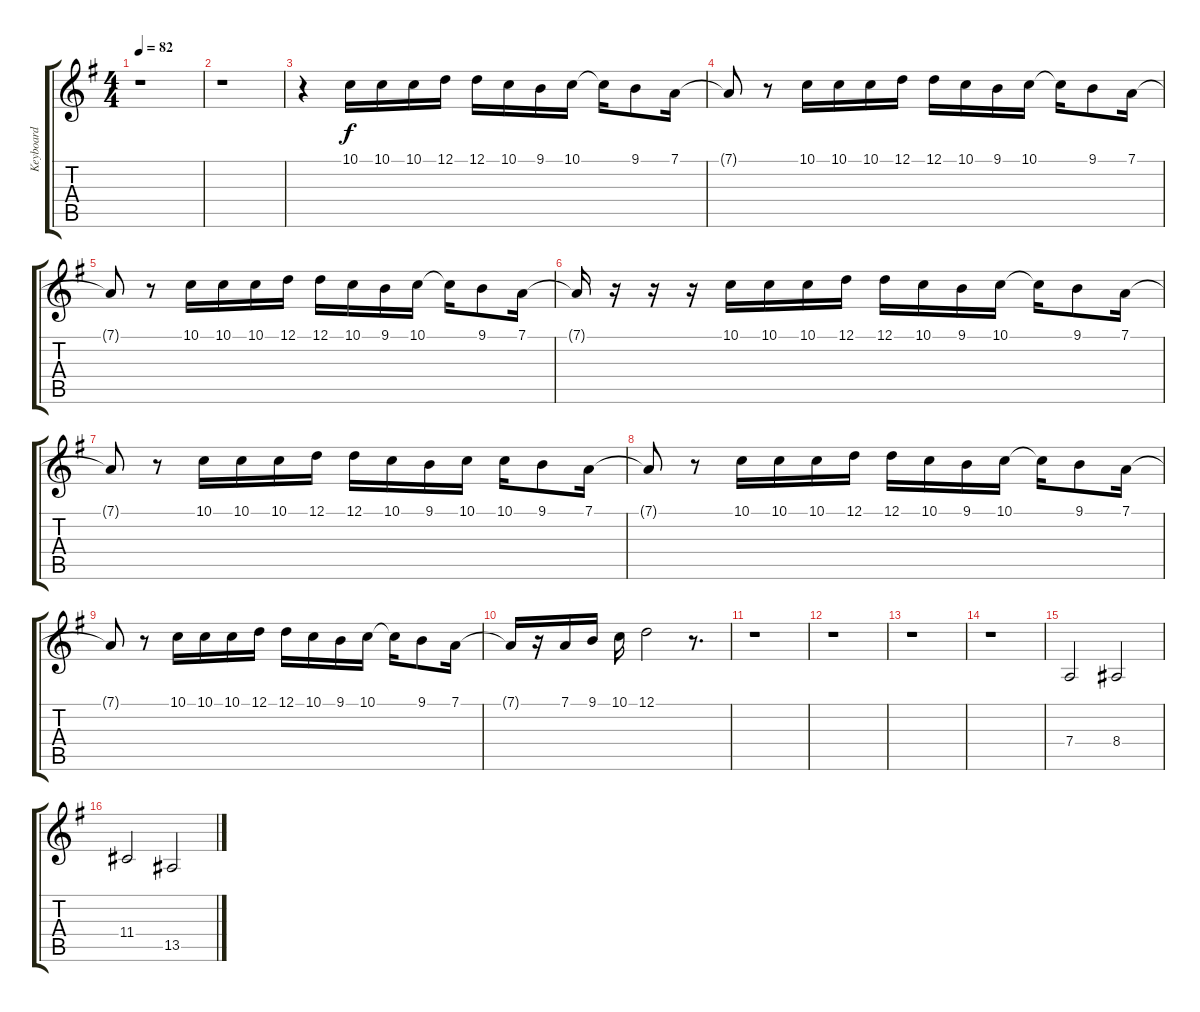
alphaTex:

\track ("Keyboard" "Keyboard") {instrument stringensemble1}
\staff {score tabs}
\tuning (D4 A3 Gb3 D3 A2 D2) {hide}
\ts (4 4)
\tempo 82
\clef g2
\ks g
r.1{dy f} |
r.1 |
r.4 10.1.16 10.1.16 10.1.16 12.1.16 12.1.16 10.1.16 9.1.16 10.1.16 10.1{t}.16 9.1.8 7.1.16 |
7.1{t}.8 r.8 10.1.16 10.1.16 10.1.16 12.1.16 12.1.16 10.1.16 9.1.16 10.1.16 10.1{t}.16 9.1.8 7.1.16 |
7.1{t}.8 r.8 10.1.16 10.1.16 10.1.16 12.1.16 12.1.16 10.1.16 9.1.16 10.1.16 10.1{t}.16 9.1.8 7.1.16 |
7.1{t}.16 r.16 r.16 r.16 10.1.16 10.1.16 10.1.16 12.1.16 12.1.16 10.1.16 9.1.16 10.1.16 10.1{t}.16 9.1.8 7.1.16 |
7.1{t}.8 r.8 10.1.16 10.1.16 10.1.16 12.1.16 12.1.16 10.1.16 9.1.16 10.1.16 10.1.16 9.1.8 7.1.16 |
7.1{t}.8 r.8 10.1.16 10.1.16 10.1.16 12.1.16 12.1.16 10.1.16 9.1.16 10.1.16 10.1{t}.16 9.1.8 7.1.16 |
7.1{t}.8 r.8 10.1.16 10.1.16 10.1.16 12.1.16 12.1.16 10.1.16 9.1.16 10.1.16 10.1{t}.16 9.1.8 7.1.16 |
7.1{t}.16 r.16 7.1.16 9.1.16 10.1.16 12.1.2 r.8{d} |
r.1 |
r.1 |
r.1 |
r.1 |
7.4.2 8.4.2 |
11.4.2 13.5.2
